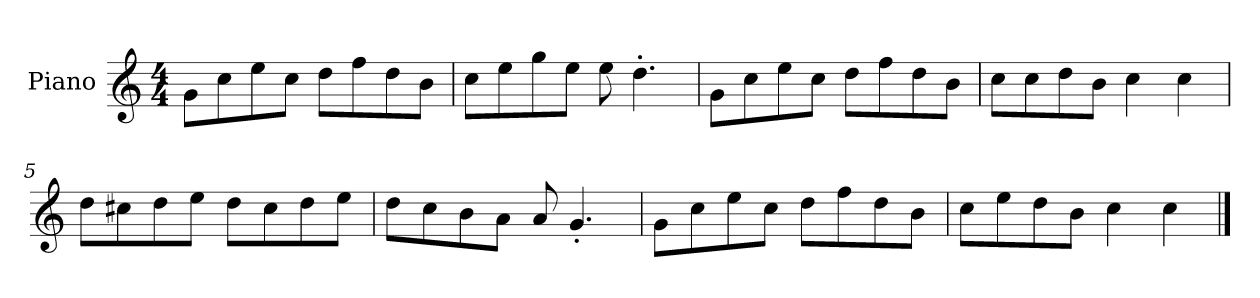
**kern
*part1
*staff1
*I"Piano
*I'P-no
*clefG2
*k[]
*M4/4
*MM90
=1
8g\L
8cc\
8ee\
8cc\J
8dd\L
8ff\
8dd\
8b\J
=2
8cc\L
8ee\
8gg\
8ee\J
8ee\
4.dd'\
=3
8g\L
8cc\
8ee\
8cc\J
8dd\L
8ff\
8dd\
8b\J
=4
8cc\L
8cc\
8dd\
8b\J
4cc\
4cc\
=5
8dd\L
8cc#X\
8dd\
8ee\J
8dd\L
8cc#\
8dd\
8ee\J
!!LO:LB:g=z
=6
8dd\L
8cc\
8b\
8a\J
8a/
4.g'/
=7
8g\L
8cc\
8ee\
8cc\J
8dd\L
8ff\
8dd\
8b\J
=8
8cc\L
8ee\
8dd\
8b\J
4cc\
4cc\
==
*-
